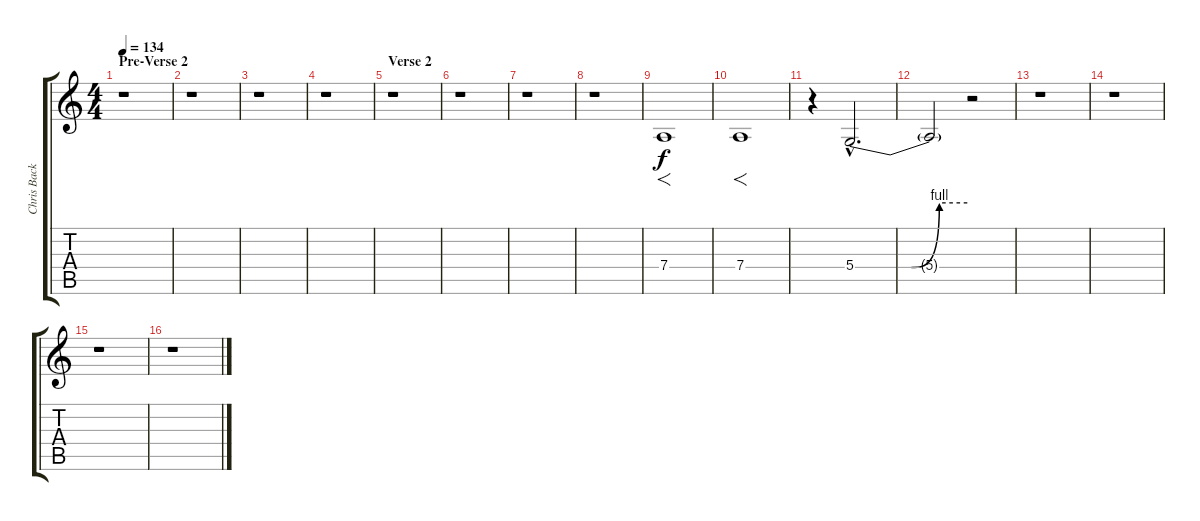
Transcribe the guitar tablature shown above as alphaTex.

\track ("Chris Backing Vocals" "Chris Back") {instrument flute}
\staff {score tabs}
\tuning (E4 B3 G3 D3 A2 E2) {hide}
\ts (4 4)
\section ("" "Pre-Verse 2")
\tempo 134
\clef g2
\ks c
r.1{dy f} |
r.1 |
r.1 |
r.1 |
\section ("" "Verse 2")
r.1 |
r.1 |
r.1 |
r.1 |
7.4.1{f} |
7.4.1{f} |
r.4 5.4{be (custom 0 0 30 0 45 4 60 4) hac}.2{d} |
5.4{t}.2 r.2 |
r.1 |
r.1 |
r.1 |
r.1
